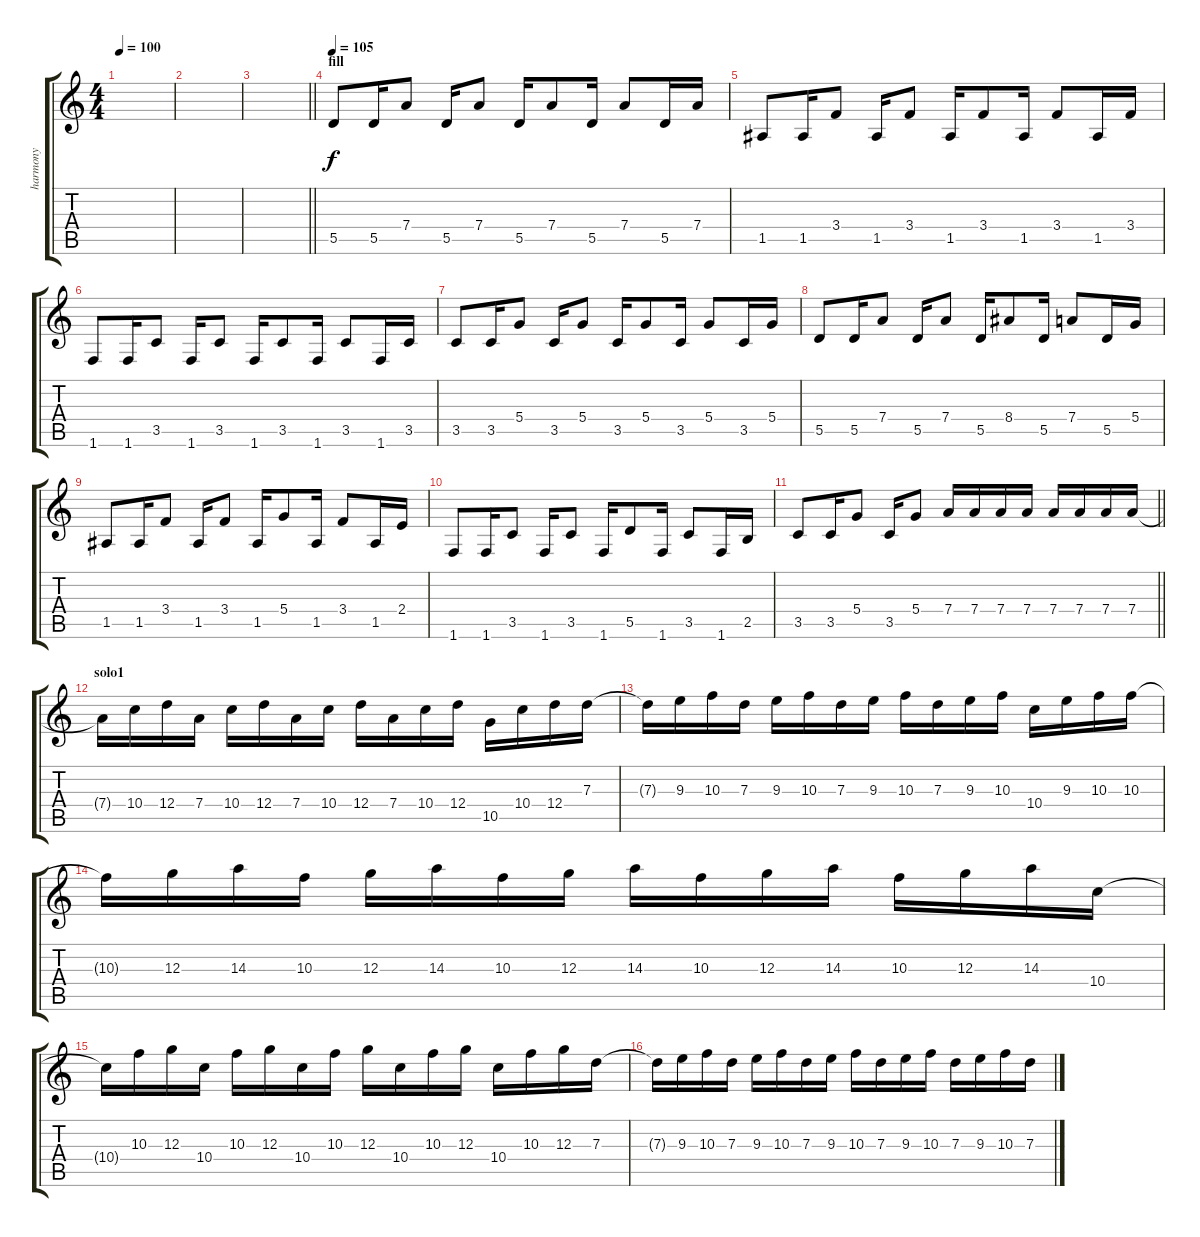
\track ("harmony" "harmony") {instrument distortionguitar}
\staff {score tabs}
\tuning (E4 B3 G3 D3 A2 E2) {hide}
\ts (4 4)
\tempo 100
\clef g2
\ks c
|
|
\barLineRight lightlight
|
\section ("" "fill")
\tempo 105
5.5.8{volume 16} 5.5.16 7.4.8 5.5.16 7.4.8 5.5.16 7.4.8 5.5.16 7.4.8 5.5.16 7.4.16 |
1.5.8 1.5.16 3.4.8 1.5.16 3.4.8 1.5.16 3.4.8 1.5.16 3.4.8 1.5.16 3.4.16 |
1.6.8 1.6.16 3.5.8 1.6.16 3.5.8 1.6.16 3.5.8 1.6.16 3.5.8 1.6.16 3.5.16 |
3.5.8 3.5.16 5.4.8 3.5.16 5.4.8 3.5.16 5.4.8 3.5.16 5.4.8 3.5.16 5.4.16 |
5.5.8 5.5.16 7.4.8 5.5.16 7.4.8 5.5.16 8.4.8 5.5.16 7.4.8 5.5.16 5.4.16 |
1.5.8 1.5.16 3.4.8 1.5.16 3.4.8 1.5.16 5.4.8 1.5.16 3.4.8 1.5.16 2.4.16 |
1.6.8 1.6.16 3.5.8 1.6.16 3.5.8 1.6.16 5.5.8 1.6.16 3.5.8 1.6.16 2.5.16 |
\barLineRight lightlight
3.5.8 3.5.16 5.4.8 3.5.16 5.4.8 7.4.16{volume 12} 7.4.16 7.4.16 7.4.16 7.4.16 7.4.16 7.4.16 7.4.16 |
\section ("" "solo1")
7.4{t}.16 10.4.16 12.4.16 7.4.16 10.4.16 12.4.16 7.4.16 10.4.16 12.4.16 7.4.16 10.4.16 12.4.16 10.5.16 10.4.16 12.4.16 7.3.16 |
7.3{t}.16 9.3.16 10.3.16 7.3.16 9.3.16 10.3.16 7.3.16 9.3.16 10.3.16 7.3.16 9.3.16 10.3.16 10.4.16 9.3.16 10.3.16 10.3.16 |
10.3{t}.16 12.3.16 14.3.16 10.3.16 12.3.16 14.3.16 10.3.16 12.3.16 14.3.16 10.3.16 12.3.16 14.3.16 10.3.16 12.3.16 14.3.16 10.4.16 |
10.4{t}.16 10.3.16 12.3.16 10.4.16 10.3.16 12.3.16 10.4.16 10.3.16 12.3.16 10.4.16 10.3.16 12.3.16 10.4.16 10.3.16 12.3.16 7.3.16 |
7.3{t}.16 9.3.16 10.3.16 7.3.16 9.3.16 10.3.16 7.3.16 9.3.16 10.3.16 7.3.16 9.3.16 10.3.16 7.3.16 9.3.16 10.3.16 7.3.16
